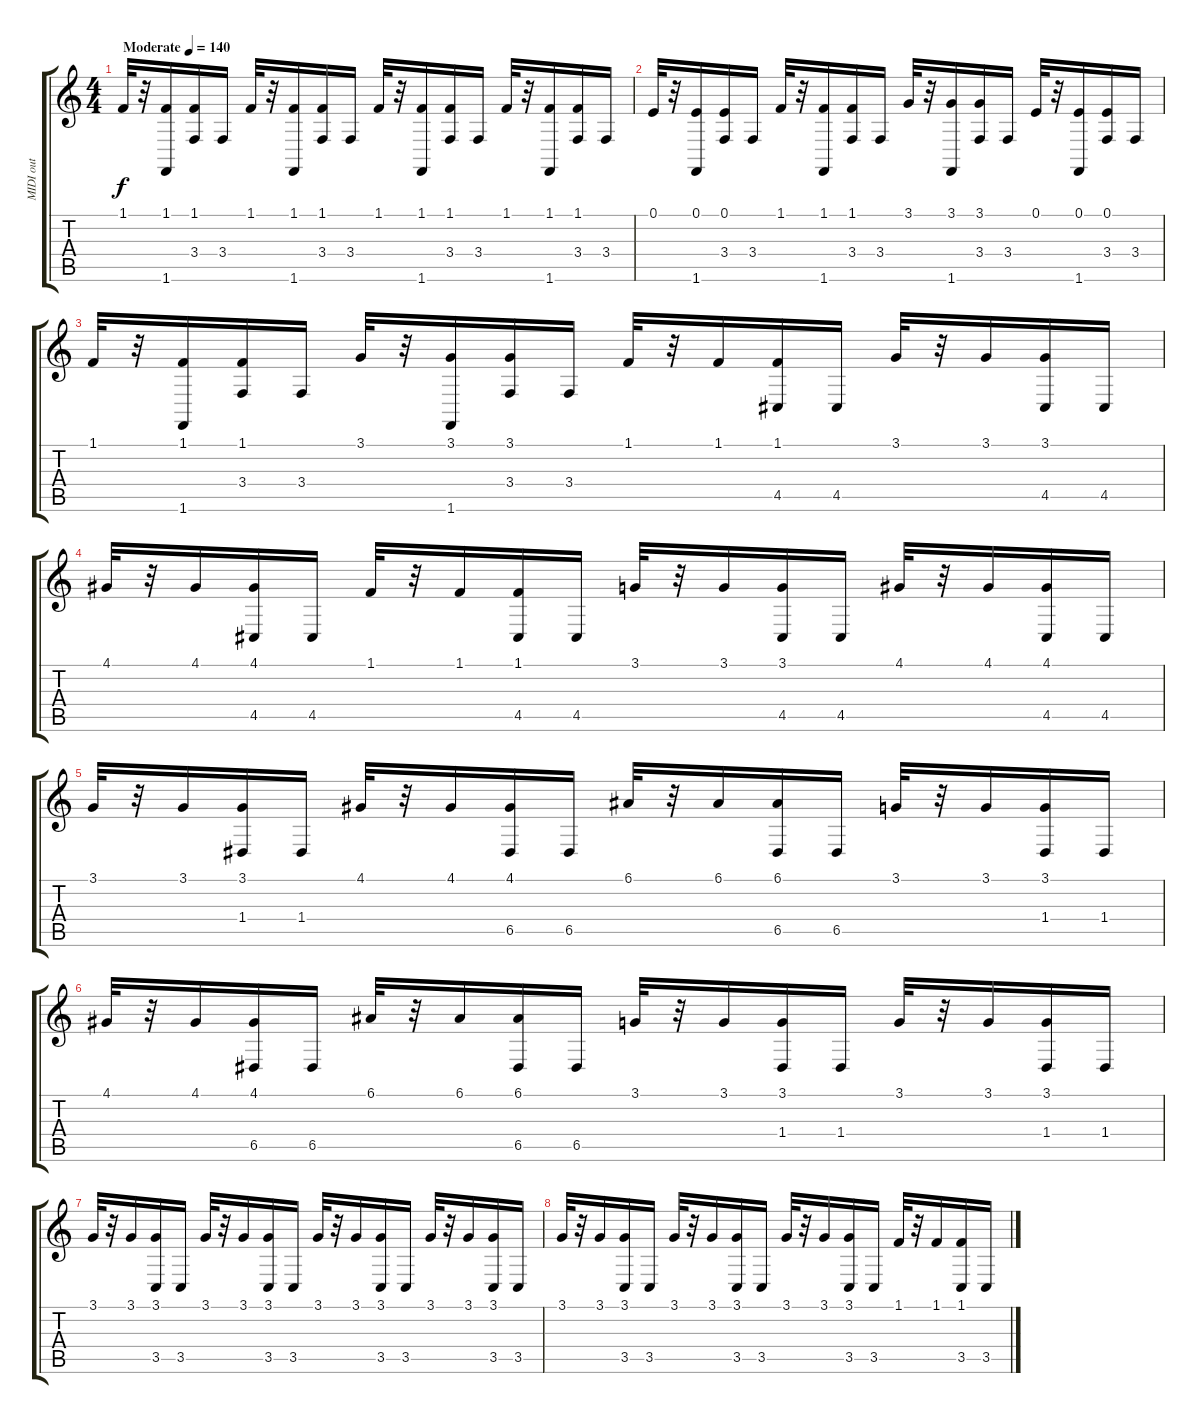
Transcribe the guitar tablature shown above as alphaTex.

\track ("MIDI out" "MIDI out") {instrument lead7fifths}
\staff {score tabs}
\tuning (E4 B3 G3 D3 A2 E2) {hide}
\ts (4 4)
\tempo (140 "Moderate")
\clef g2
\ks c
1.1.32{dy f instrument lead7fifths} r.32 (1.1 1.6).16 (1.1 3.4).16 3.4.16 1.1.32 r.32 (1.1 1.6).16 (1.1 3.4).16 3.4.16 1.1.32 r.32 (1.1 1.6).16 (1.1 3.4).16 3.4.16 1.1.32 r.32 (1.1 1.6).16 (1.1 3.4).16 3.4.16 |
0.1.32 r.32 (0.1 1.6).16 (0.1 3.4).16 3.4.16 1.1.32 r.32 (1.1 1.6).16 (1.1 3.4).16 3.4.16 3.1.32 r.32 (3.1 1.6).16 (3.1 3.4).16 3.4.16 0.1.32 r.32 (0.1 1.6).16 (0.1 3.4).16 3.4.16 |
1.1.32 r.32 (1.1 1.6).16 (1.1 3.4).16 3.4.16 3.1.32 r.32 (3.1 1.6).16 (3.1 3.4).16 3.4.16 1.1.32 r.32 1.1.16 (1.1 4.5).16 4.5.16 3.1.32 r.32 3.1.16 (3.1 4.5).16 4.5.16 |
4.1.32 r.32 4.1.16 (4.1 4.5).16 4.5.16 1.1.32 r.32 1.1.16 (1.1 4.5).16 4.5.16 3.1.32 r.32 3.1.16 (3.1 4.5).16 4.5.16 4.1.32 r.32 4.1.16 (4.1 4.5).16 4.5.16 |
3.1.32 r.32 3.1.16 (3.1 1.4).16 1.4.16 4.1.32 r.32 4.1.16 (4.1 6.5).16 6.5.16 6.1.32 r.32 6.1.16 (6.1 6.5).16 6.5.16 3.1.32 r.32 3.1.16 (3.1 1.4).16 1.4.16 |
4.1.32 r.32 4.1.16 (4.1 6.5).16 6.5.16 6.1.32 r.32 6.1.16 (6.1 6.5).16 6.5.16 3.1.32 r.32 3.1.16 (3.1 1.4).16 1.4.16 3.1.32 r.32 3.1.16 (3.1 1.4).16 1.4.16 |
3.1.32 r.32 3.1.16 (3.1 3.5).16 3.5.16 3.1.32 r.32 3.1.16 (3.1 3.5).16 3.5.16 3.1.32 r.32 3.1.16 (3.1 3.5).16 3.5.16 3.1.32 r.32 3.1.16 (3.1 3.5).16 3.5.16 |
3.1.32 r.32 3.1.16 (3.1 3.5).16 3.5.16 3.1.32 r.32 3.1.16 (3.1 3.5).16 3.5.16 3.1.32 r.32 3.1.16 (3.1 3.5).16 3.5.16 1.1.32 r.32 1.1.16 (1.1 3.5).16 3.5.16
